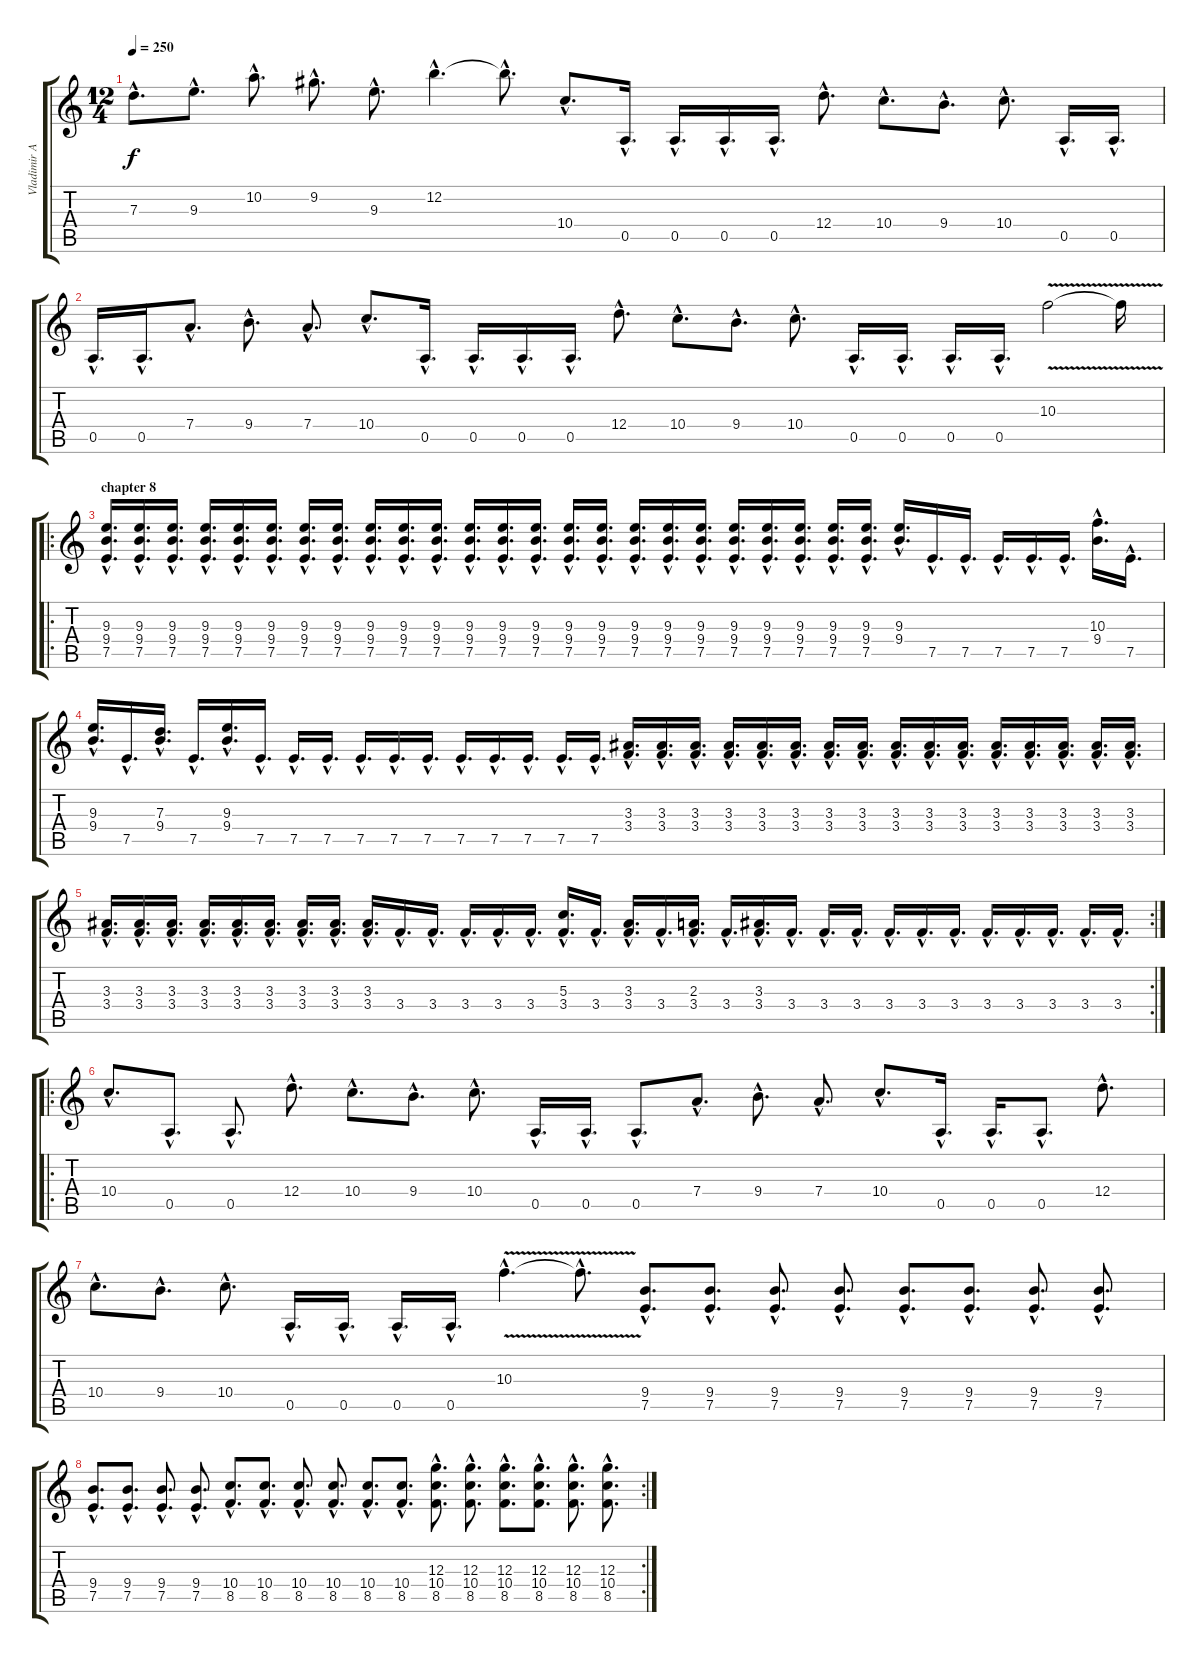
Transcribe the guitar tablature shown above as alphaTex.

\track ("Vladimir Antipov guitar" "Vladimir A") {instrument distortionguitar}
\staff {score tabs}
\tuning (E4 B3 G3 D3 A2 E2) {hide}
\ts (12 4)
\tempo 250
\clef g2
\ks c
7.3{hac}.8{d dy f} 9.3{hac}.8{d} 10.2{hac}.8{d} 9.2{hac}.8{d} 9.3{hac}.8{d} 12.2{hac}.4{d} 12.2{hac t}.8{d} 10.4{hac}.8{d} 0.5{hac}.16{d} 0.5{hac}.16{d} 0.5{hac}.16{d} 0.5{hac}.16{d} 12.4{hac}.8{d} 10.4{hac}.8{d} 9.4{hac}.8{d} 10.4{hac}.8{d} 0.5{hac}.16{d} 0.5{hac}.16{d} |
0.5{hac}.16{d} 0.5{hac}.16{d} 7.4{hac}.8{d} 9.4{hac}.8{d} 7.4{hac}.8{d} 10.4{hac}.8{d} 0.5{hac}.16{d} 0.5{hac}.16{d} 0.5{hac}.16{d} 0.5{hac}.16{d} 12.4{hac}.8{d} 10.4{hac}.8{d} 9.4{hac}.8{d} 10.4{hac}.8{d} 0.5{hac}.16{d} 0.5{hac}.16{d} 0.5{hac}.16{d} 0.5{hac}.16{d} 10.3{v}.2 10.3{t}.16 |
\ro
\section ("" "chapter 8")
(9.3{hac} 9.4{hac} 7.5{hac}).16{d} (9.3{hac} 9.4{hac} 7.5{hac}).16{d} (9.3{hac} 9.4{hac} 7.5{hac}).16{d} (9.3{hac} 9.4{hac} 7.5{hac}).16{d} (9.3{hac} 9.4{hac} 7.5{hac}).16{d} (9.3{hac} 9.4{hac} 7.5{hac}).16{d} (9.3{hac} 9.4{hac} 7.5{hac}).16{d} (9.3{hac} 9.4{hac} 7.5{hac}).16{d} (9.3{hac} 9.4{hac} 7.5{hac}).16{d} (9.3{hac} 9.4{hac} 7.5{hac}).16{d} (9.3{hac} 9.4{hac} 7.5{hac}).16{d} (9.3{hac} 9.4{hac} 7.5{hac}).16{d} (9.3{hac} 9.4{hac} 7.5{hac}).16{d} (9.3{hac} 9.4{hac} 7.5{hac}).16{d} (9.3{hac} 9.4{hac} 7.5{hac}).16{d} (9.3{hac} 9.4{hac} 7.5{hac}).16{d} (9.3{hac} 9.4{hac} 7.5{hac}).16{d} (9.3{hac} 9.4{hac} 7.5{hac}).16{d} (9.3{hac} 9.4{hac} 7.5{hac}).16{d} (9.3{hac} 9.4{hac} 7.5{hac}).16{d} (9.3{hac} 9.4{hac} 7.5{hac}).16{d} (9.3{hac} 9.4{hac} 7.5{hac}).16{d} (9.3{hac} 9.4{hac} 7.5{hac}).16{d} (9.3{hac} 9.4{hac} 7.5{hac}).16{d} (9.3{hac} 9.4{hac}).16{d} 7.5{hac}.16{d} 7.5{hac}.16{d} 7.5{hac}.16{d} 7.5{hac}.16{d} 7.5{hac}.16{d} (10.3{hac} 9.4{hac}).16{d} 7.5{hac}.16{d} |
(9.3{hac} 9.4{hac}).16{d} 7.5{hac}.16{d} (7.3{hac} 9.4{hac}).16{d} 7.5{hac}.16{d} (9.3{hac} 9.4{hac}).16{d} 7.5{hac}.16{d} 7.5{hac}.16{d} 7.5{hac}.16{d} 7.5{hac}.16{d} 7.5{hac}.16{d} 7.5{hac}.16{d} 7.5{hac}.16{d} 7.5{hac}.16{d} 7.5{hac}.16{d} 7.5{hac}.16{d} 7.5{hac}.16{d} (3.3{hac} 3.4{hac}).16{d} (3.3{hac} 3.4{hac}).16{d} (3.3{hac} 3.4{hac}).16{d} (3.3{hac} 3.4{hac}).16{d} (3.3{hac} 3.4{hac}).16{d} (3.3{hac} 3.4{hac}).16{d} (3.3{hac} 3.4{hac}).16{d} (3.3{hac} 3.4{hac}).16{d} (3.3{hac} 3.4{hac}).16{d} (3.3{hac} 3.4{hac}).16{d} (3.3{hac} 3.4{hac}).16{d} (3.3{hac} 3.4{hac}).16{d} (3.3{hac} 3.4{hac}).16{d} (3.3{hac} 3.4{hac}).16{d} (3.3{hac} 3.4{hac}).16{d} (3.3{hac} 3.4{hac}).16{d} |
\rc 2
(3.3{hac} 3.4{hac}).16{d} (3.3{hac} 3.4{hac}).16{d} (3.3{hac} 3.4{hac}).16{d} (3.3{hac} 3.4{hac}).16{d} (3.3{hac} 3.4{hac}).16{d} (3.3{hac} 3.4{hac}).16{d} (3.3{hac} 3.4{hac}).16{d} (3.3{hac} 3.4{hac}).16{d} (3.3{hac} 3.4{hac}).16{d} 3.4{hac}.16{d} 3.4{hac}.16{d} 3.4{hac}.16{d} 3.4{hac}.16{d} 3.4{hac}.16{d} (5.3{hac} 3.4{hac}).16{d} 3.4{hac}.16{d} (3.3{hac} 3.4{hac}).16{d} 3.4{hac}.16{d} (2.3{hac} 3.4{hac}).16{d} 3.4{hac}.16{d} (3.3{hac} 3.4{hac}).16{d} 3.4{hac}.16{d} 3.4{hac}.16{d} 3.4{hac}.16{d} 3.4{hac}.16{d} 3.4{hac}.16{d} 3.4{hac}.16{d} 3.4{hac}.16{d} 3.4{hac}.16{d} 3.4{hac}.16{d} 3.4{hac}.16{d} 3.4{hac}.16{d} |
\ro
10.4{hac}.8{d} 0.5{hac}.8{d} 0.5{hac}.8{d} 12.4{hac}.8{d} 10.4{hac}.8{d} 9.4{hac}.8{d} 10.4{hac}.8{d} 0.5{hac}.16{d} 0.5{hac}.16{d} 0.5{hac}.8{d} 7.4{hac}.8{d} 9.4{hac}.8{d} 7.4{hac}.8{d} 10.4{hac}.8{d} 0.5{hac}.16{d} 0.5{hac}.16{d} 0.5{hac}.8{d} 12.4{hac}.8{d} |
10.4{hac}.8{d} 9.4{hac}.8{d} 10.4{hac}.8{d} 0.5{hac}.16{d} 0.5{hac}.16{d} 0.5{hac}.16{d} 0.5{hac}.16{d} 10.3{v hac}.4{d} 10.3{hac t}.8{d} (9.4{hac} 7.5{hac}).8{d} (9.4{hac} 7.5{hac}).8{d} (9.4{hac} 7.5{hac}).8{d} (9.4{hac} 7.5{hac}).8{d} (9.4{hac} 7.5{hac}).8{d} (9.4{hac} 7.5{hac}).8{d} (9.4{hac} 7.5{hac}).8{d} (9.4{hac} 7.5{hac}).8{d} |
\rc 2
(9.4{hac} 7.5{hac}).8{d} (9.4{hac} 7.5{hac}).8{d} (9.4{hac} 7.5{hac}).8{d} (9.4{hac} 7.5{hac}).8{d} (10.4{hac} 8.5{hac}).8{d} (10.4{hac} 8.5{hac}).8{d} (10.4{hac} 8.5{hac}).8{d} (10.4{hac} 8.5{hac}).8{d} (10.4{hac} 8.5{hac}).8{d} (10.4{hac} 8.5{hac}).8{d} (12.3{hac} 10.4{hac} 8.5{hac}).8{d} (12.3{hac} 10.4{hac} 8.5{hac}).8{d} (12.3{hac} 10.4{hac} 8.5{hac}).8{d} (12.3{hac} 10.4{hac} 8.5{hac}).8{d} (12.3{hac} 10.4{hac} 8.5{hac}).8{d} (12.3{hac} 10.4{hac} 8.5{hac}).8{d}
